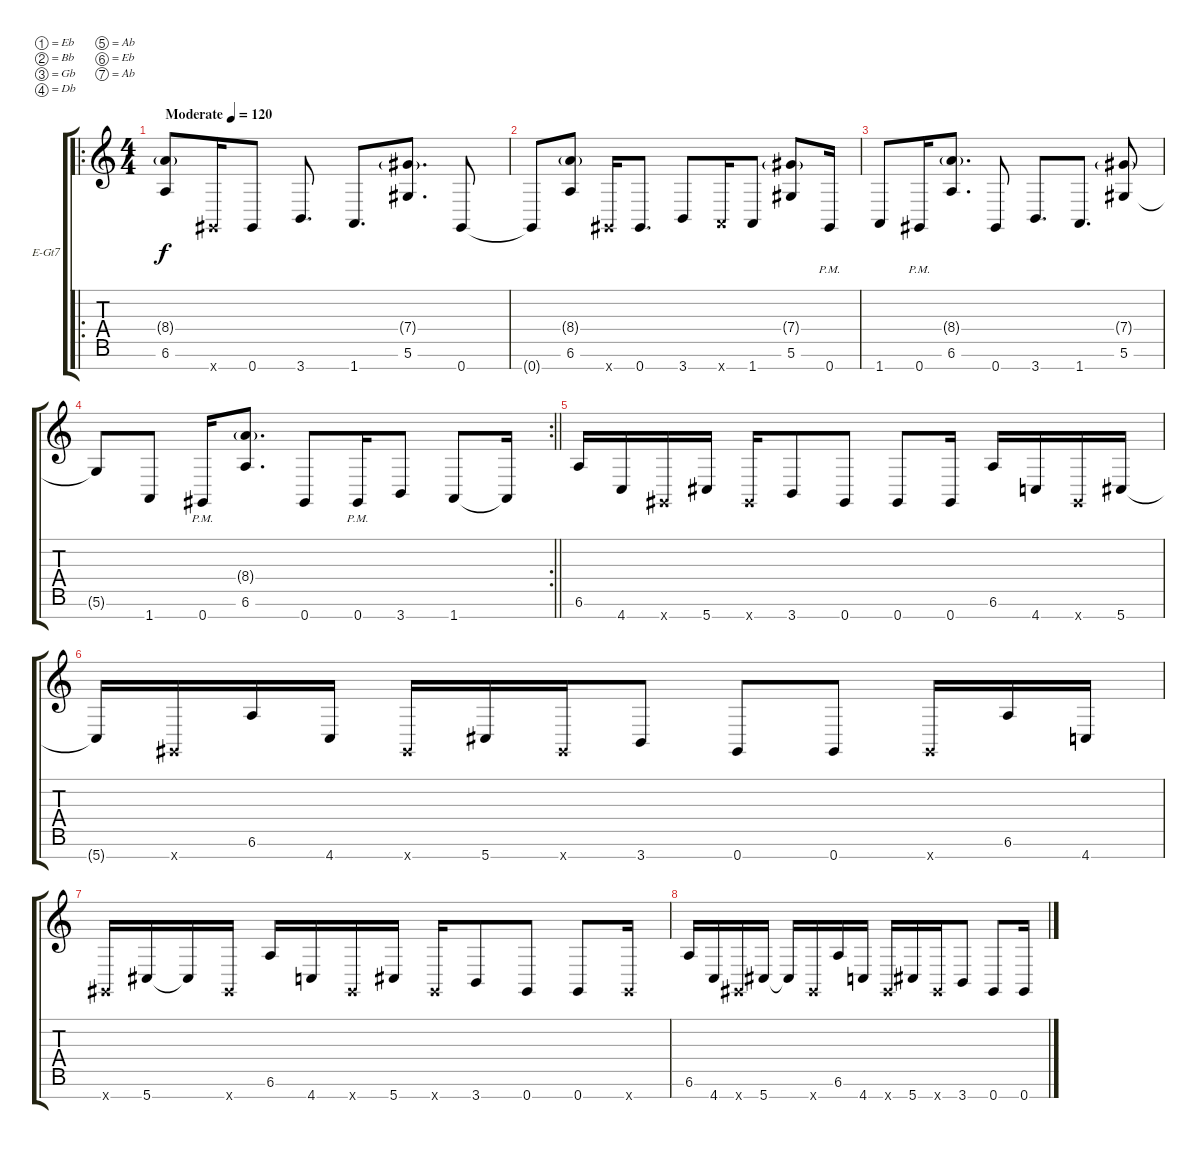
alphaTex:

\bracketExtendMode groupsimilarinstruments
\firstSystemTrackNameOrientation horizontal
\otherSystemsTrackNameOrientation horizontal
\track ("Äîðîæêà 1" "E-Gt7") {instrument distortionguitar}
\staff {score tabs}
\tuning (Eb4 Bb3 Gb3 Db3 Ab2 Eb2 Ab1)
\ro
\ts (4 4)
\beaming (8 2 2 2 2)
\tempo (120 "Moderate")
\clef g2
\ks c
(8.4{g} 6.6).8{dy f instrument distortionguitar} 0.7{x}.16 0.7.8 3.7.8{d} 1.7.8{d} (7.4{g} 5.6).8{d} 0.7.8 |
0.7{t}.8 (8.4{g} 6.6).8 0.7{x}.16 0.7.8{d} 3.7.8 1.7{x}.16 1.7.8 (7.4{g} 5.6).8 0.7{pm}.16 |
1.7.8 0.7{pm}.16 (8.4{g} 6.6).8{d} 0.7.8 3.7.8{d} 1.7.8{d} (7.4{g} 5.6).8 |
\rc 2
\barLineRight lightlight
5.6{t}.8 1.7.8 0.7{pm}.16 (8.4{g} 6.6).8{d} 0.7.8 0.7{pm}.16 3.7.8 1.7.8 1.7{t}.16 |
6.6.16 4.7.16 0.7{x}.16 5.7.16 0.7{x}.16 3.7.8 0.7.8 0.7.8 0.7.16 6.6.16 4.7.16 0.7{x}.16 5.7.16 |
5.7{t}.16 0.7{x}.16 6.6.16 4.7.16 0.7{x}.16 5.7.16 0.7{x}.16 3.7.8 0.7.8 0.7.8 0.7{x}.16 6.6.16 4.7.16 |
0.7{x}.16 5.7.16 5.7{t}.16 0.7{x}.16 6.6.16 4.7.16 0.7{x}.16 5.7.16 0.7{x}.16 3.7.8 0.7.8 0.7.8 0.7{x}.16 |
6.6.16 4.7.16 0.7{x}.16 5.7.16 5.7{t}.16 0.7{x}.16 6.6.16 4.7.16 0.7{x}.16 5.7.16 0.7{x}.16 3.7.8 0.7.8 0.7.16
